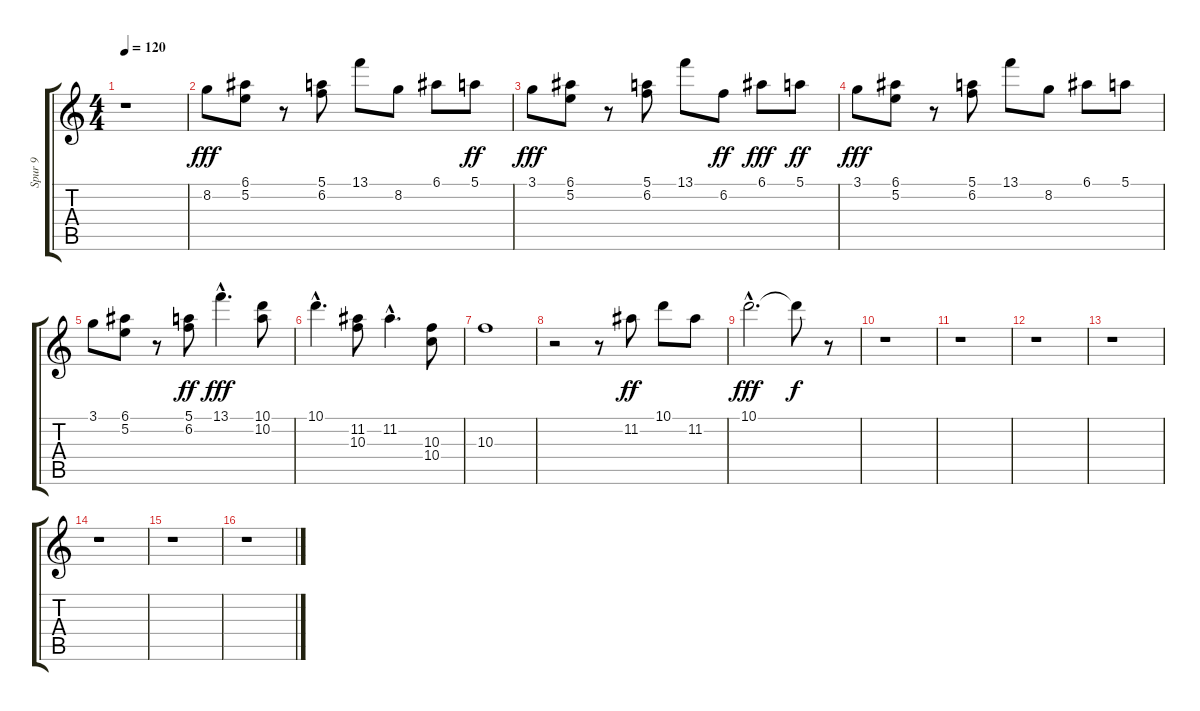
\track ("Spur 9" "Spur 9") {instrument overdrivenguitar}
\staff {score tabs}
\tuning (E4 B3 G3 D3 A2 E2) {hide}
\ts (4 4)
\tempo 120
\clef g2
\ks c
r.1{dy fff instrument overdrivenguitar} |
8.2.8 (6.1 5.2).8 r.8 (5.1 6.2).8 13.1.8 8.2.8 6.1.8 5.1.8{dy ff} |
3.1.8{dy fff} (6.1 5.2).8 r.8 (5.1 6.2).8 13.1.8 6.2.8{dy ff} 6.1.8{dy fff} 5.1.8{dy ff} |
3.1.8{dy fff} (6.1 5.2).8 r.8 (5.1 6.2).8 13.1.8 8.2.8 6.1.8 5.1.8 |
3.1.8 (6.1 5.2).8 r.8 (5.1 6.2).8{dy ff} 13.1{hac}.4{d dy fff} (10.1 10.2).8 |
10.1{hac}.4{d} (11.2 10.3).8 11.2{hac}.4{d} (10.3 10.4).8 |
10.3.1 |
r.2 r.8 11.2.8{dy ff} 10.1.8 11.2.8 |
10.1{hac}.2{d dy fff} 10.1{t}.8{dy f} r.8 |
r.1 |
r.1 |
r.1 |
r.1 |
r.1 |
r.1 |
r.1
